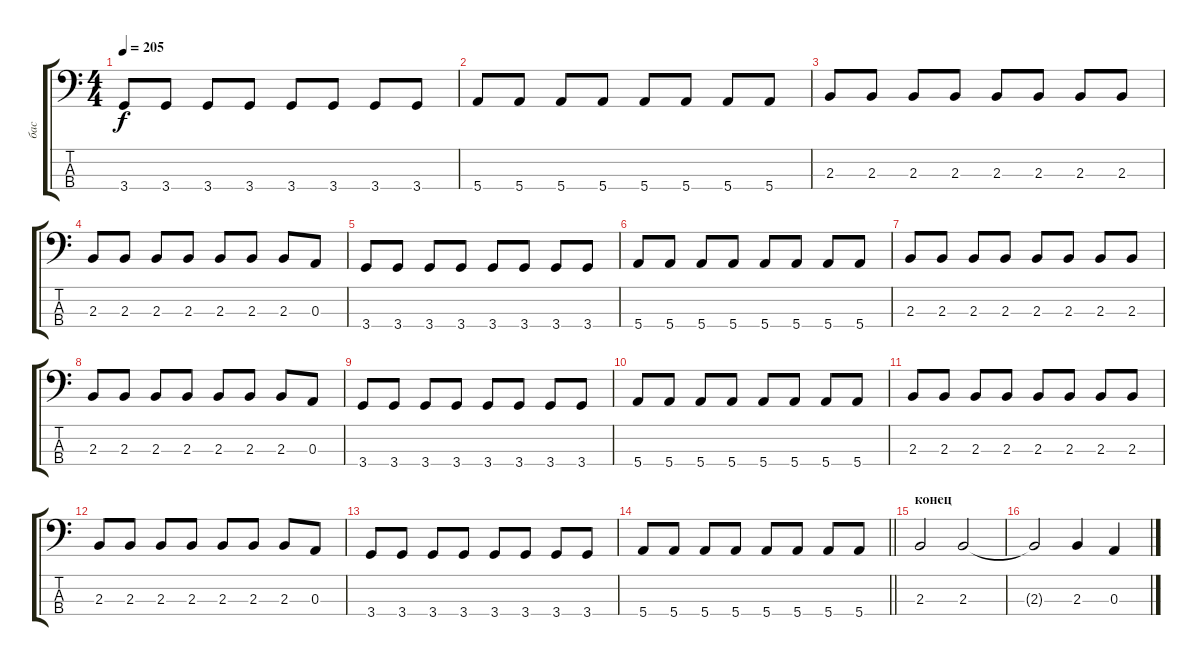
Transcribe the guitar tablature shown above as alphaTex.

\track ("бас" "бас") {instrument electricbassfinger}
\staff {score tabs}
\tuning (G2 D2 A1 E1) {hide}
\ts (4 4)
\tempo 205
\clef f4
\ks c
3.4.8{dy f} 3.4.8 3.4.8 3.4.8 3.4.8 3.4.8 3.4.8 3.4.8 |
5.4.8 5.4.8 5.4.8 5.4.8 5.4.8 5.4.8 5.4.8 5.4.8 |
2.3.8 2.3.8 2.3.8 2.3.8 2.3.8 2.3.8 2.3.8 2.3.8 |
2.3.8 2.3.8 2.3.8 2.3.8 2.3.8 2.3.8 2.3.8 0.3.8 |
3.4.8 3.4.8 3.4.8 3.4.8 3.4.8 3.4.8 3.4.8 3.4.8 |
5.4.8 5.4.8 5.4.8 5.4.8 5.4.8 5.4.8 5.4.8 5.4.8 |
2.3.8 2.3.8 2.3.8 2.3.8 2.3.8 2.3.8 2.3.8 2.3.8 |
2.3.8 2.3.8 2.3.8 2.3.8 2.3.8 2.3.8 2.3.8 0.3.8 |
3.4.8 3.4.8 3.4.8 3.4.8 3.4.8 3.4.8 3.4.8 3.4.8 |
5.4.8 5.4.8 5.4.8 5.4.8 5.4.8 5.4.8 5.4.8 5.4.8 |
2.3.8 2.3.8 2.3.8 2.3.8 2.3.8 2.3.8 2.3.8 2.3.8 |
2.3.8 2.3.8 2.3.8 2.3.8 2.3.8 2.3.8 2.3.8 0.3.8 |
3.4.8 3.4.8 3.4.8 3.4.8 3.4.8 3.4.8 3.4.8 3.4.8 |
\barLineRight lightlight
5.4.8 5.4.8 5.4.8 5.4.8 5.4.8 5.4.8 5.4.8 5.4.8 |
\section ("" "конец")
2.3.2 2.3.2 |
2.3{t}.2 2.3.4 0.3.4
